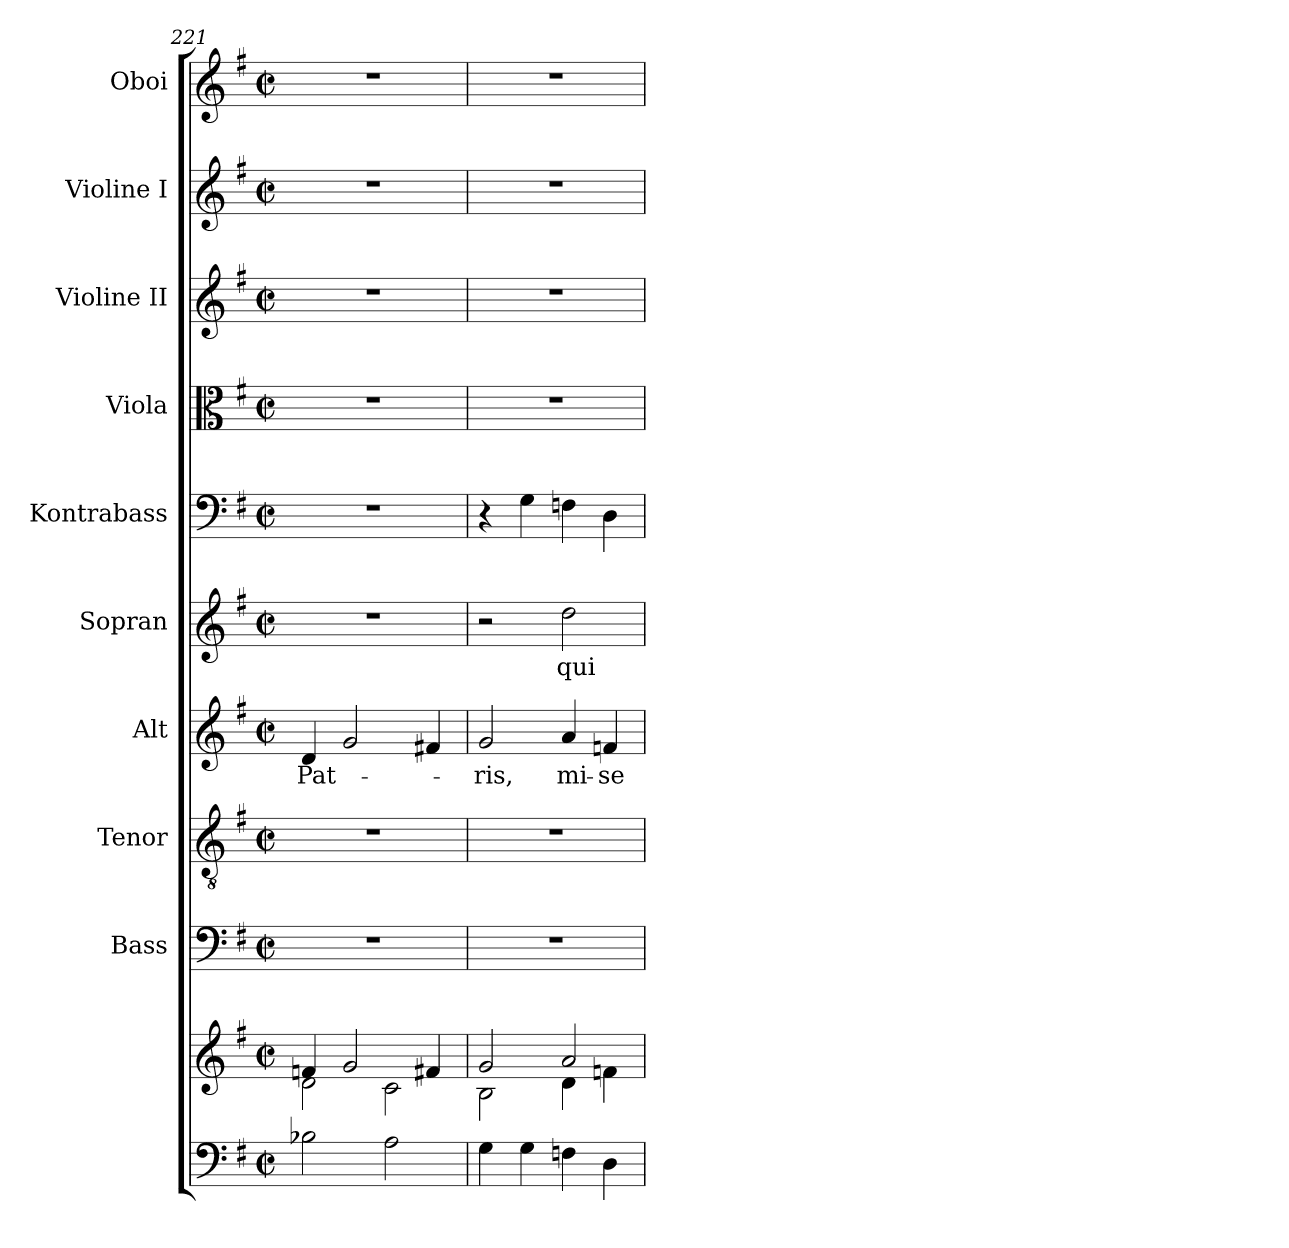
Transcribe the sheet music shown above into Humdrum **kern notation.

**kern	**kern	**kern	**kern	**kern	**text	**kern	**text	**kern	**kern	**kern	**kern	**kern
*part10	*part10	*part9	*part8	*part7	*part7	*part6	*part6	*part5	*part4	*part3	*part2	*part1
*staff11	*staff10	*staff9	*staff8	*staff7	*staff7	*staff6	*staff6	*staff5	*staff4	*staff3	*staff2	*staff1
*	*	*I"Bass	*I"Tenor	*I"Alt	*	*I"Sopran	*	*I"Kontrabass	*I"Viola	*I"Violine II	*I"Violine I	*I"Oboi
*	*	*I'B.	*I'T.	*I'A.	*	*I'S.	*	*I'Kb.	*I'Vla.	*I'Vl. II	*I'Vl. I	*I'Ob.
*clefF4	*clefG2	*clefF4	*clefGv2	*clefG2	*	*clefG2	*	*clefF4	*clefC3	*clefG2	*clefG2	*clefG2
*	*	*	*	*	*	*	*	*ITrd7c12	*	*	*	*
*k[f#]	*k[f#]	*k[f#]	*k[f#]	*k[f#]	*	*k[f#]	*	*k[f#]	*k[f#]	*k[f#]	*k[f#]	*k[f#]
*G:	*G:	*G:	*G:	*G:	*	*G:	*	*G:	*G:	*G:	*G:	*G:
*M2/2	*M2/2	*M2/2	*M2/2	*M2/2	*	*M2/2	*	*M2/2	*M2/2	*M2/2	*M2/2	*M2/2
*met(c|)	*met(c|)	*met(c|)	*met(c|)	*met(c|)	*	*met(c|)	*	*met(c|)	*met(c|)	*met(c|)	*met(c|)	*met(c|)
=221	=221	=221	=221	=221	=221	=221	=221	=221	=221	=221	=221	=221
*	*^	*	*	*	*	*	*	*	*	*	*	*
!	!	!	!	!	!	!LO:LY:b	!	!	!	!	!	!	!
2B-X\	4fn/	2d\	1r	1r	4d/	Pat-	1r	.	1r	1r	1r	1r	1r
.	2g/	.	.	.	2g/	.	.	.	.	.	.	.	.
2A\	.	2c\	.	.	.	.	.	.	.	.	.	.	.
.	4f#X/	.	.	.	4f#X/	.	.	.	.	.	.	.	.
=222	=222	=222	=222	=222	=222	=222	=222	=222	=222	=222	=222	=222	=222
!	!	!	!	!	!	!LO:LY:b	!	!	!	!	!	!	!
4G\	2g/	2B\	1r	1r	2g/	-ris,	2r	.	4r	1r	1r	1r	1r
4G\	.	.	.	.	.	.	.	.	4GG\	.	.	.	.
!	!	!	!	!	!	!LO:LY:b	!	!LO:LY:b	!	!	!	!	!
4Fn\	2a/	4d\	.	.	4a/	mi-	2dd\	qui	4FFn\	.	.	.	.
!	!	!	!	!	!	!LO:LY:b	!	!	!	!	!	!	!
4D\	.	4fn\	.	.	4fn/	-se-	.	.	4DD\	.	.	.	.
*	*v	*v	*	*	*	*	*	*	*	*	*	*	*
=	=	=	=	=	=	=	=	=	=	=	=	=
*-	*-	*-	*-	*-	*-	*-	*-	*-	*-	*-	*-	*-
